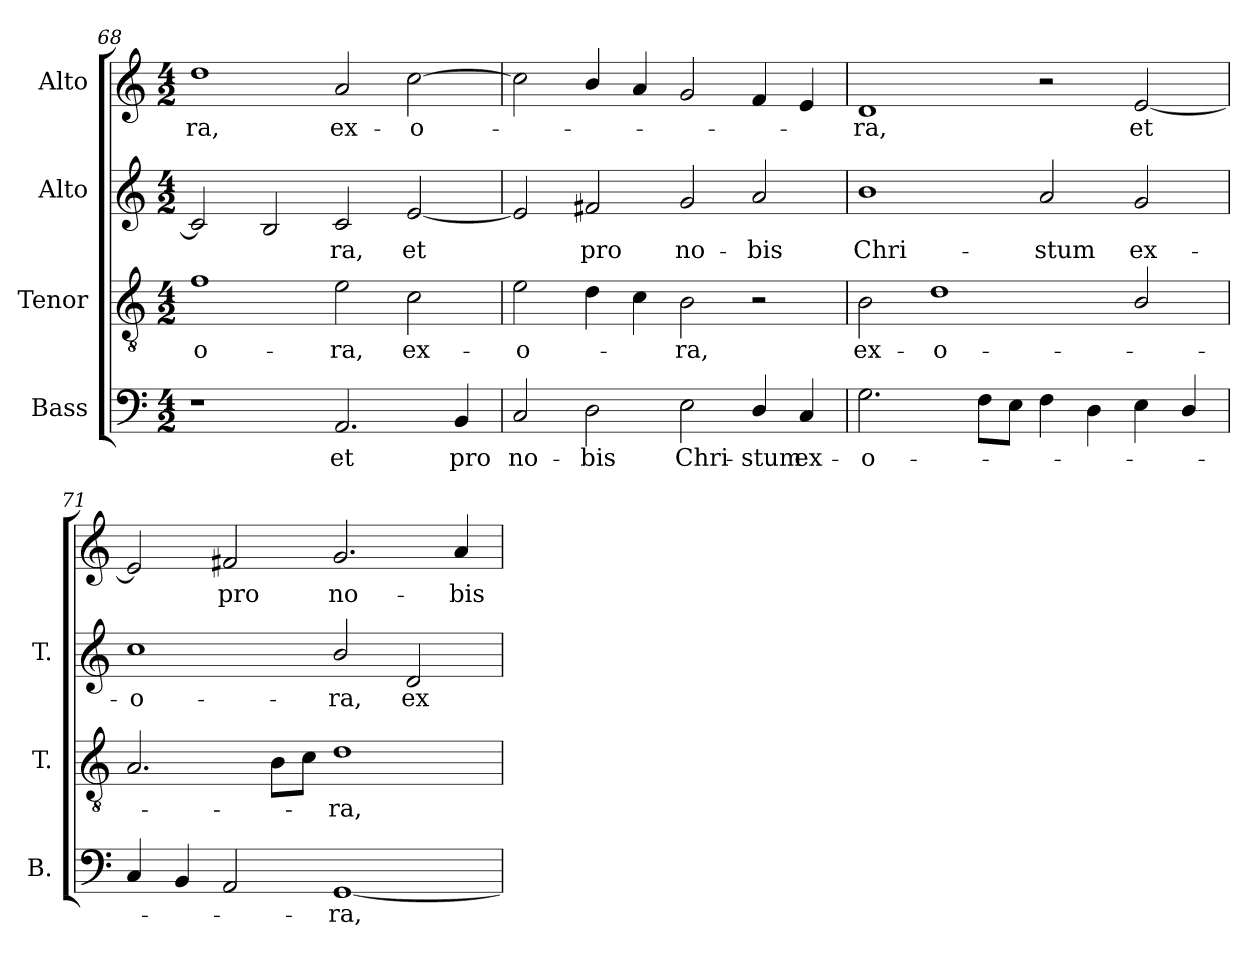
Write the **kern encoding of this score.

**kern	**text	**kern	**text	**kern	**text	**kern	**text
*part4	*part4	*part3	*part3	*part2	*part2	*part1	*part1
*staff4	*staff4	*staff3	*staff3	*staff2	*staff2	*staff1	*staff1
*I"Bass	*	*I"Tenor	*	*I"Alto	*	*I"Alto	*
*I'B.	*	*I'T.	*	*I'T.	*	*	*
!!LO:LB:g=z
*clefF4	*	*clefGv2	*	*clefG2	*	*clefG2	*
*	*	*ITrd7c12	*	*ITrd7c12	*	*	*
*k[]	*	*k[]	*	*k[]	*	*k[]	*
*C:	*	*C:	*	*C:	*	*C:	*
*M4/2	*	*M4/2	*	*M4/2	*	*M4/2	*
=68	=68	=68	=68	=68	=68	=68	=68
!	!	!	!LO:LY:b:color=#000000	!	!	!	!
!	!	!	!	!	!	!	!LO:LY:b:color=#000000
1r	.	1Fi	-o-	2Ci/]	.	1ddi	-ra,
.	.	.	.	2BBi/	.	.	.
!	!LO:LY:b:color=#000000	!	!	!	!	!	!
!	!	!	!LO:LY:b:color=#000000	!	!	!	!
!	!	!	!	!	!LO:LY:b:color=#000000	!	!
!	!	!	!	!	!	!	!LO:LY:b:color=#000000
2.AAi/	et	2Ei\	-ra,	2Ci/	-ra,	2ai/	ex-
!	!	!	!LO:LY:b:color=#000000	!	!	!	!
!	!	!	!	!	!LO:LY:b:color=#000000	!	!
!	!	!	!	!	!	!	!LO:LY:b:color=#000000
.	.	2Ci\	ex-	[2Ei/	et	[2cci\	-o-
!	!LO:LY:b:color=#000000	!	!	!	!	!	!
4BBi/	pro	.	.	.	.	.	.
=69	=69	=69	=69	=69	=69	=69	=69
!	!LO:LY:b:color=#000000	!	!	!	!	!	!
!	!	!	!LO:LY:b:color=#000000	!	!	!	!
2Ci/	no-	2Ei\	-o-	2Ei/]	.	2cci\]	.
!	!LO:LY:b:color=#000000	!	!	!	!	!	!
!	!	!	!	!	!LO:LY:b:color=#000000	!	!
2Di\	-bis	4Di\	.	2F#Xi/	pro	4bi/	.
.	.	4Ci\	.	.	.	4ai/	.
!	!LO:LY:b:color=#000000	!	!	!	!	!	!
!	!	!	!LO:LY:b:color=#000000	!	!	!	!
!	!	!	!	!	!LO:LY:b:color=#000000	!	!
2Ei\	Chri-	2BBi\	-ra,	2Gi/	no-	2gi/	.
!	!LO:LY:b:color=#000000	!	!	!	!	!	!
!	!	!	!	!	!LO:LY:b:color=#000000	!	!
4Di/	-stum	2r	.	2Ai/	-bis	4fi/	.
!	!LO:LY:b:color=#000000	!	!	!	!	!	!
4Ci/	ex-	.	.	.	.	4ei/	.
=70	=70	=70	=70	=70	=70	=70	=70
!	!LO:LY:b:color=#000000	!	!	!	!	!	!
!	!	!	!LO:LY:b:color=#000000	!	!	!	!
!	!	!	!	!	!LO:LY:b:color=#000000	!	!
!	!	!	!	!	!	!	!LO:LY:b:color=#000000
2.Gi\	-o-	2BBi\	ex-	1Bi	Chri-	1di	-ra,
!	!	!	!LO:LY:b:color=#000000	!	!	!	!
.	.	1Di	-o-	.	.	.	.
8Fi\L	.	.	.	.	.	.	.
8Ei\J	.	.	.	.	.	.	.
!	!	!	!	!	!LO:LY:b:color=#000000	!	!
4Fi\	.	.	.	2Ai/	-stum	2r	.
4Di\	.	.	.	.	.	.	.
!	!	!	!	!	!LO:LY:b:color=#000000	!	!
!	!	!	!	!	!	!	!LO:LY:b:color=#000000
4Ei\	.	2BBi/	.	2Gi/	ex-	[2ei/	et
4Di/	.	.	.	.	.	.	.
=71	=71	=71	=71	=71	=71	=71	=71
!	!	!	!	!	!LO:LY:b:color=#000000	!	!
4Ci/	.	2.AAi/	.	1ci	-o-	2ei/]	.
4BBi/	.	.	.	.	.	.	.
!	!	!	!	!	!	!	!LO:LY:b:color=#000000
2AAi/	.	.	.	.	.	2f#Xi/	pro
.	.	8BBi\L	.	.	.	.	.
.	.	8Ci\J	.	.	.	.	.
!	!LO:LY:b:color=#000000	!	!	!	!	!	!
!	!	!	!LO:LY:b:color=#000000	!	!	!	!
!	!	!	!	!	!LO:LY:b:color=#000000	!	!
!	!	!	!	!	!	!	!LO:LY:b:color=#000000
[1GGi	-ra,	1Di	-ra,	2Bi/	-ra,	2.gi/	no-
!	!	!	!	!	!LO:LY:b:color=#000000	!	!
.	.	.	.	2Di/	ex-	.	.
!	!	!	!	!	!	!	!LO:LY:b:color=#000000
.	.	.	.	.	.	4ai/	-bis
=	=	=	=	=	=	=	=
*-	*-	*-	*-	*-	*-	*-	*-
